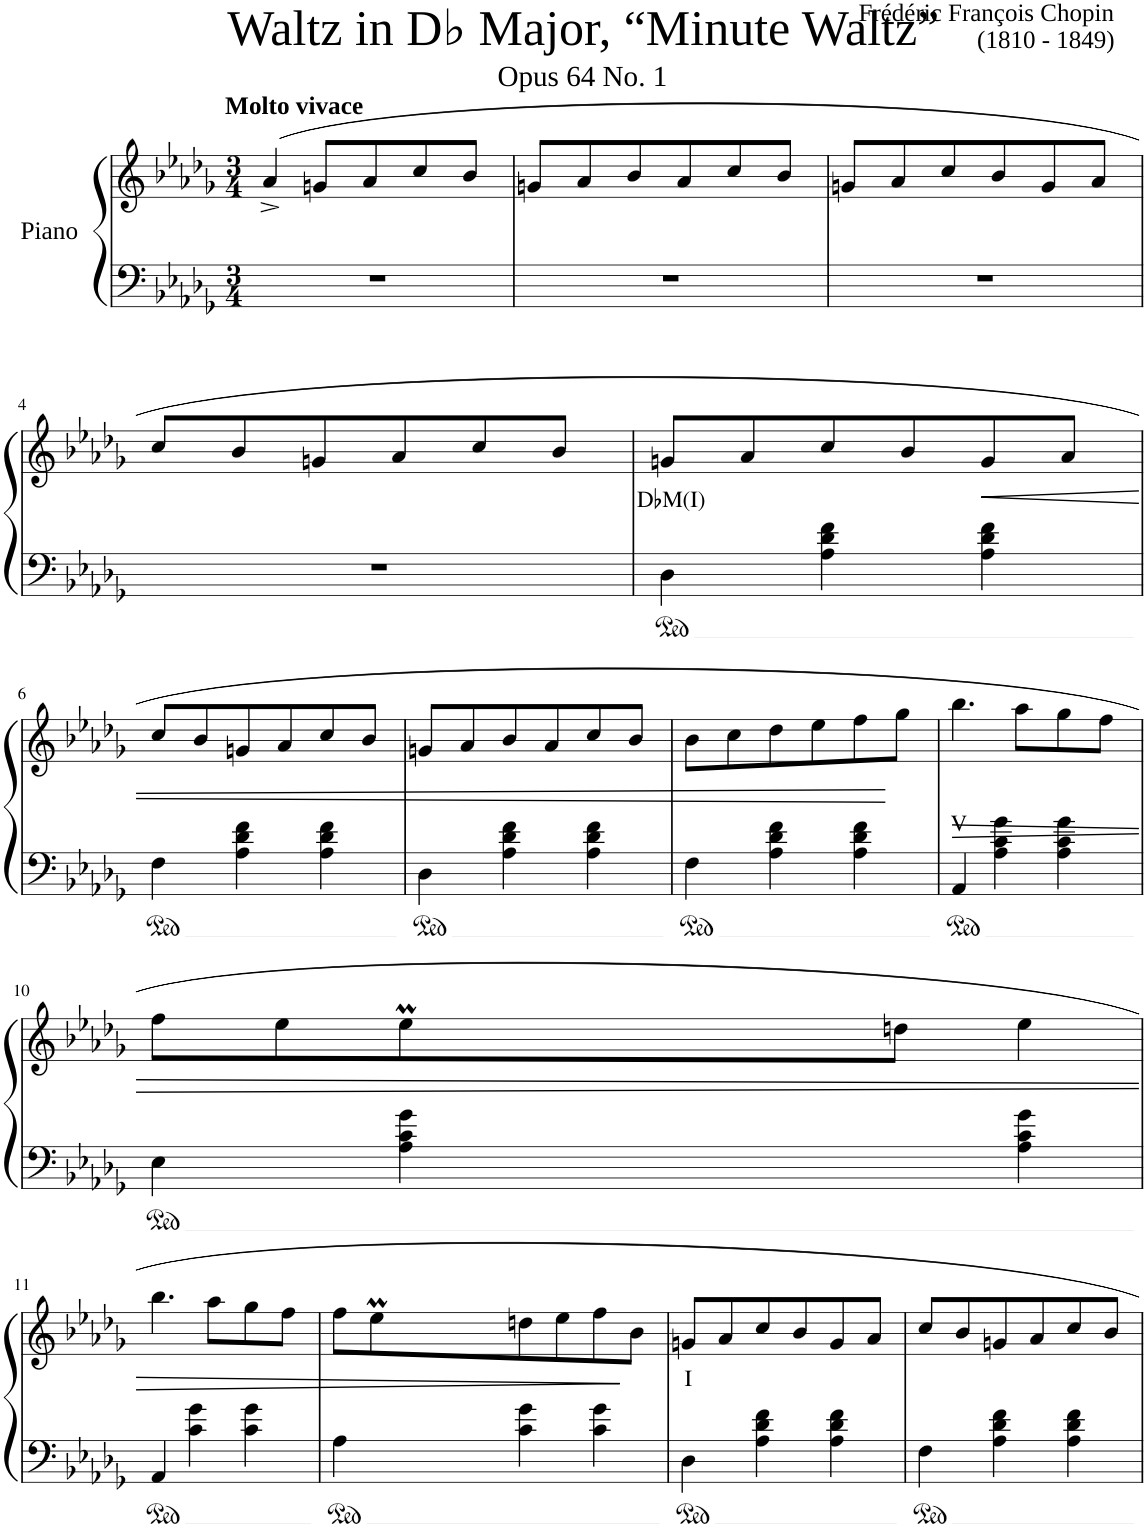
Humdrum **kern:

**kern	**kern	**text	**dynam
*part1	*part1	*part1	*part1
*staff2	*staff1	*staff1	*staff1/2
*I"Piano	*	*	*
*I'Pno	*	*	*
*clefF4	*clefG2	*	*
*k[b-e-a-d-g-]	*k[b-e-a-d-g-]	*	*
*M3/4	*M3/4	*	*
=1	=1	=1	=1
!	!LO:TX:a:B:t=Molto vivace	!	!
2.r	4a-^/	.	.
.	8gn/L	.	.
.	8a-/	.	.
.	8cc/	.	.
.	8b-/J	.	.
=2	=2	=2	=2
2.r	8gn/L	.	.
.	8a-/	.	.
.	8b-/	.	.
.	8a-/	.	.
.	8cc/	.	.
.	8b-/J	.	.
=3	=3	=3	=3
2.r	8gn/L	.	.
.	8a-/	.	.
.	8cc/	.	.
.	8b-/	.	.
.	8g/	.	.
.	8a-/J	.	.
!!LO:LB:g=z
=4	=4	=4	=4
2.r	8cc/L	.	.
.	8b-/	.	.
.	8gn/	.	.
.	8a-/	.	.
.	8cc/	.	.
.	8b-/J	.	.
=5	=5	=5	=5
!	!	!LO:LY:b	!
4D-\	8gn/L	D♭M(I)	.
.	8a-/	.	.
4A-\ 4d-\ 4f\	8cc/	.	.
.	8b-/	.	.
!	!	!	!LO:HP:b
4A-\ 4d-\ 4f\	8g/	.	<
.	8a-/J	.	.
!!LO:LB:g=z
=6	=6	=6	=6
4F\	8cc/L	.	.
.	8b-/	.	.
4A-\ 4d-\ 4f\	8gn/	.	.
.	8a-/	.	.
4A-\ 4d-\ 4f\	8cc/	.	.
.	8b-/J	.	.
=7	=7	=7	=7
4D-\	8gn/L	.	.
.	8a-/	.	.
4A-\ 4d-\ 4f\	8b-/	.	.
.	8a-/	.	.
4A-\ 4d-\ 4f\	8cc/	.	.
.	8b-/J	.	.
=8	=8	=8	=8
4F\	8b-\L	.	.
.	8cc\	.	.
4A-\ 4d-\ 4f\	8dd-\	.	.
.	8ee-\	.	.
4A-\ 4d-\ 4f\	8ff\	.	.
.	8gg-\J	.	[
=9	=9	=9	=9
!	!	!LO:LY:b	!LO:HP:b
4AA-/	4.bb-\	V	>
4A-\ 4c\ 4g-\	.	.	.
.	8aa-\L	.	.
4A-\ 4c\ 4g-\	8gg-\	.	.
.	8ff\J	.	.
!!LO:LB:g=z
=10	=10	=10	=10
*	*^	*	*
4E-\	8ff\L	4ryy	.	.
.	8ee-\	.	.	.
4A-\ 4c\ 4g-\	8ee-M\	32ee-!	.	.
.	.	32ff!	.	.
.	.	32ee-!	.	.
.	.	32ff!	.	.
.	8ddn\J	4.ryy	.	.
4A-\ 4c\ 4g-\	4ee-\	.	.	.
*	*v	*v	*	*
!!LO:LB:g=z
=11	=11	=11	=11
4AA-/	4.bb-\	.	.
4c\ 4g-\	.	.	.
.	8aa-\L	.	.
4c\ 4g-\	8gg-\	.	.
.	8ff\J	.	.
=12	=12	=12	=12
*	*^	*	*
4A-\	8ff\L	8ryy	.	.
.	8ee-M\	32ee-!	.	.
.	.	32ff!	.	.
.	.	32ee-!	.	.
.	.	32ff!	.	.
4c\ 4g-\	8ddn\	2ryy	.	.
.	8ee-\	.	.	.
4c\ 4g-\	8ff\	.	.	.
.	8b-\J	.	.	]
*	*v	*v	*	*
=13	=13	=13	=13
!	!	!LO:LY:b	!
4D-\	8gn/L	I	.
.	8a-/	.	.
4A-\ 4d-\ 4f\	8cc/	.	.
.	8b-/	.	.
4A-\ 4d-\ 4f\	8g/	.	.
.	8a-/J	.	.
=14	=14	=14	=14
4F\	8cc/L	.	.
.	8b-/	.	.
4A-\ 4d-\ 4f\	8gn/	.	.
.	8a-/	.	.
4A-\ 4d-\ 4f\	8cc/	.	.
.	8b-/J	.	.
=	=	=	=
*-	*-	*-	*-
